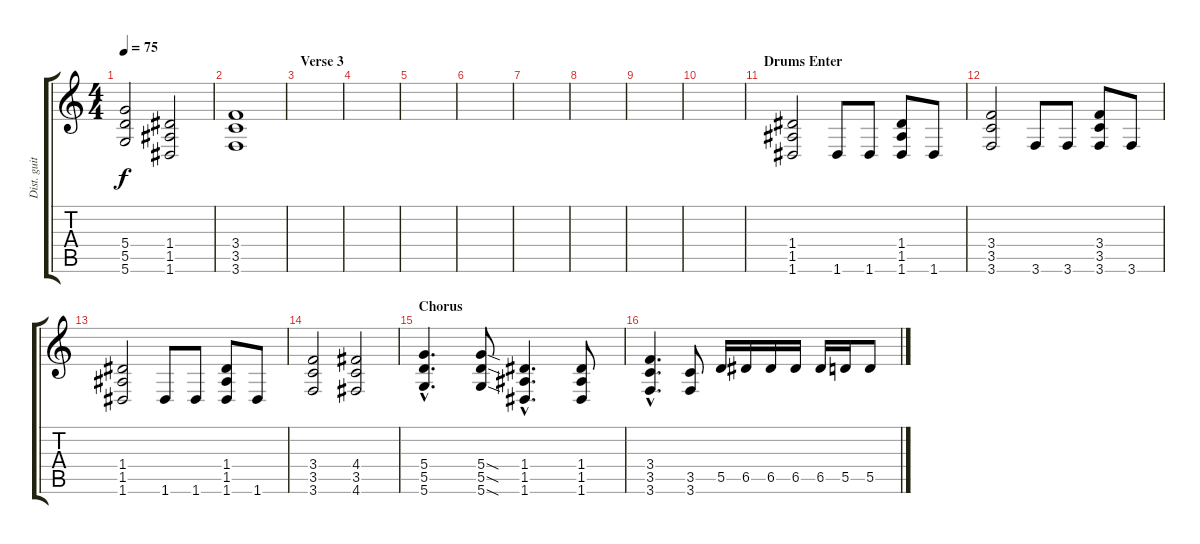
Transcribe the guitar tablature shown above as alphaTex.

\track ("Dist. guitar" "Dist. guit") {instrument distortionguitar}
\staff {score tabs}
\tuning (E4 B3 G3 D3 A2 D2) {hide}
\ts (4 4)
\tempo 75
\clef g2
\ks c
(5.4 5.5 5.6).2{dy f} (1.4 1.5 1.6).2 |
(3.4 3.5 3.6).1 |
\section ("" "Verse 3")
|
|
|
|
|
|
|
|
\section ("" "Drums Enter")
(1.4 1.5 1.6).2 1.6.8 1.6.8 (1.4 1.5 1.6).8 1.6.8 |
(3.4 3.5 3.6).2 3.6.8 3.6.8 (3.4 3.5 3.6).8 3.6.8 |
(1.4 1.5 1.6).2 1.6.8 1.6.8 (1.4 1.5 1.6).8 1.6.8 |
(3.4 3.5 3.6).2 (4.4 3.5 4.6).2 |
\section ("" "Chorus")
(5.4{hac} 5.5{hac} 5.6{hac}).4{d} (5.4{sod} 5.5{sod} 5.6{sod}).8 (1.4{hac} 1.5{hac} 1.6{hac}).4{d} (1.4 1.5 1.6).8 |
(3.4{hac} 3.5{hac} 3.6{hac}).4{d} (3.5 3.6).8 5.5.16 6.5.16 6.5.16 6.5.16 6.5.16 5.5.16 5.5.8
